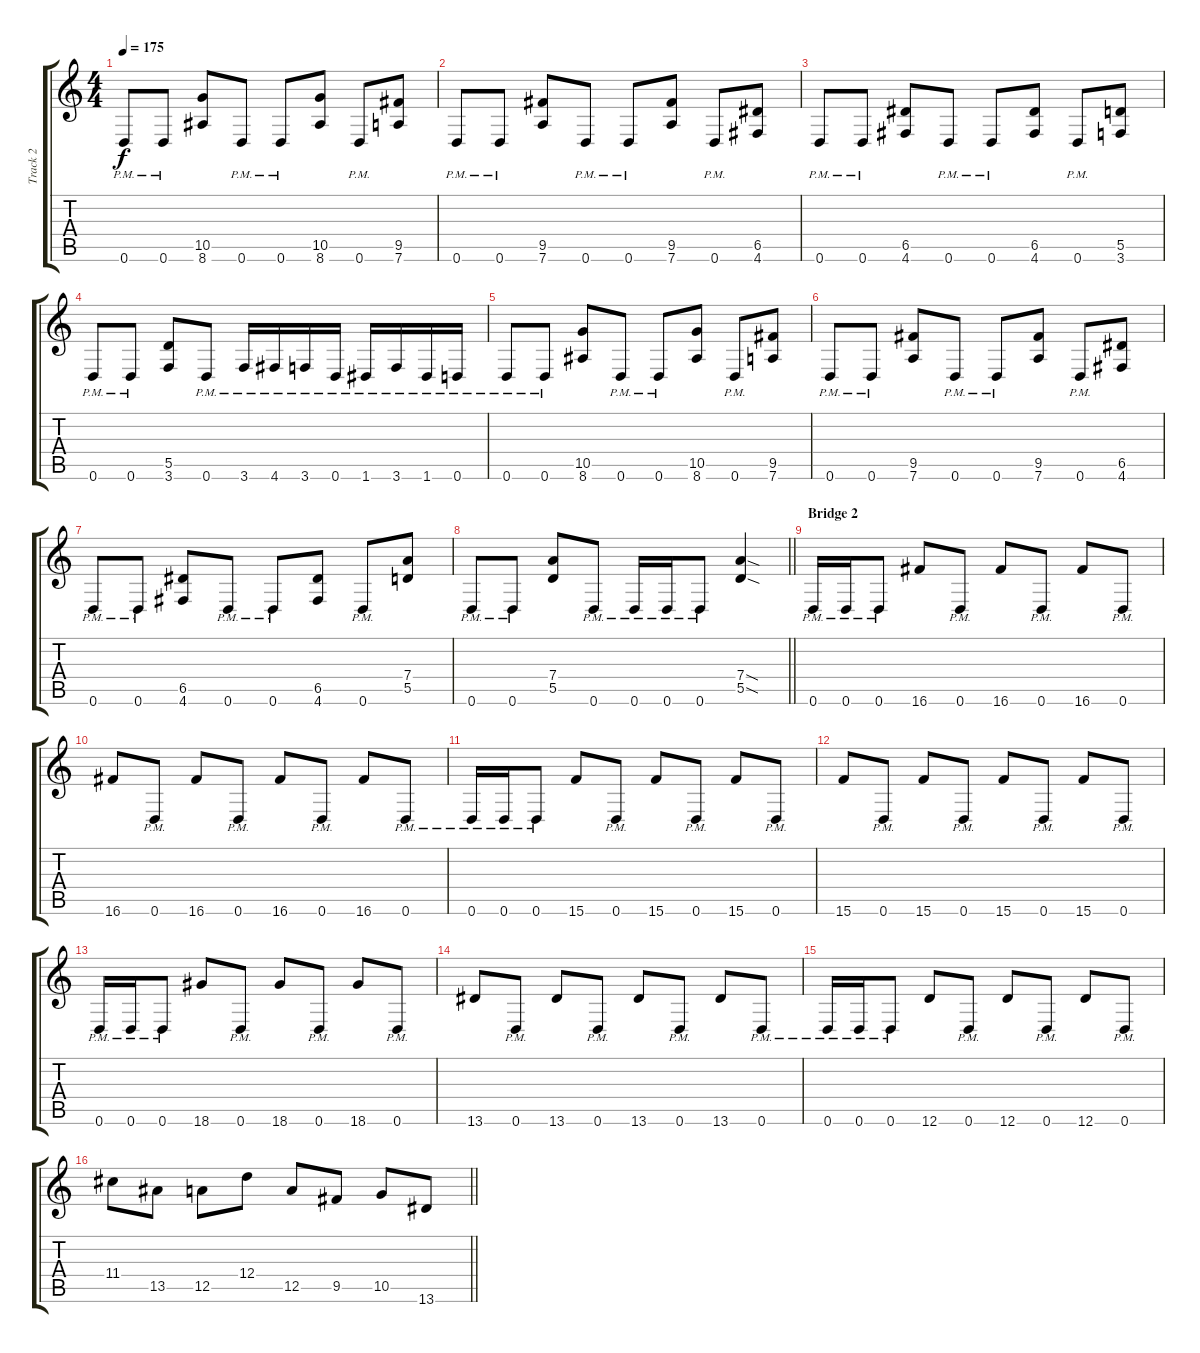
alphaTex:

\track ("Track 2" "Track 2") {instrument overdrivenguitar}
\staff {score tabs}
\tuning (E4 B3 G3 D3 A2 D2) {hide}
\ts (4 4)
\tempo 175
\clef g2
\ks c
0.6{pm}.8{dy f} 0.6{pm}.8 (10.5 8.6).8 0.6{pm}.8 0.6{pm}.8 (10.5 8.6).8 0.6{pm}.8 (9.5 7.6).8 |
0.6{pm}.8 0.6{pm}.8 (9.5 7.6).8 0.6{pm}.8 0.6{pm}.8 (9.5 7.6).8 0.6{pm}.8 (6.5 4.6).8 |
0.6{pm}.8 0.6{pm}.8 (6.5 4.6).8 0.6{pm}.8 0.6{pm}.8 (6.5 4.6).8 0.6{pm}.8 (5.5 3.6).8 |
0.6{pm}.8 0.6{pm}.8 (5.5 3.6).8 0.6{pm}.8 3.6{pm}.16 4.6{pm}.16 3.6{pm}.16 0.6{pm}.16 1.6{pm}.16 3.6{pm}.16 1.6{pm}.16 0.6{pm}.16 |
0.6{pm}.8 0.6{pm}.8 (10.5 8.6).8 0.6{pm}.8 0.6{pm}.8 (10.5 8.6).8 0.6{pm}.8 (9.5 7.6).8 |
0.6{pm}.8 0.6{pm}.8 (9.5 7.6).8 0.6{pm}.8 0.6{pm}.8 (9.5 7.6).8 0.6{pm}.8 (6.5 4.6).8 |
0.6{pm}.8 0.6{pm}.8 (6.5 4.6).8 0.6{pm}.8 0.6{pm}.8 (6.5 4.6).8 0.6{pm}.8 (7.4 5.5).8 |
\barLineRight lightlight
0.6{pm}.8 0.6{pm}.8 (7.4 5.5).8 0.6{pm}.8 0.6{pm}.16 0.6{pm}.16 0.6{pm}.8 (7.4{sod} 5.5{sod}).4 |
\section ("" "Bridge 2")
0.6{pm}.16 0.6{pm}.16 0.6{pm}.8 16.6.8 0.6{pm}.8 16.6.8 0.6{pm}.8 16.6.8 0.6{pm}.8 |
16.6.8 0.6{pm}.8 16.6.8 0.6{pm}.8 16.6.8 0.6{pm}.8 16.6.8 0.6{pm}.8 |
0.6{pm}.16 0.6{pm}.16 0.6{pm}.8 15.6.8 0.6{pm}.8 15.6.8 0.6{pm}.8 15.6.8 0.6{pm}.8 |
15.6.8 0.6{pm}.8 15.6.8 0.6{pm}.8 15.6.8 0.6{pm}.8 15.6.8 0.6{pm}.8 |
0.6{pm}.16 0.6{pm}.16 0.6{pm}.8 18.6.8 0.6{pm}.8 18.6.8 0.6{pm}.8 18.6.8 0.6{pm}.8 |
13.6.8 0.6{pm}.8 13.6.8 0.6{pm}.8 13.6.8 0.6{pm}.8 13.6.8 0.6{pm}.8 |
0.6{pm}.16 0.6{pm}.16 0.6{pm}.8 12.6.8 0.6{pm}.8 12.6.8 0.6{pm}.8 12.6.8 0.6{pm}.8 |
\barLineRight lightlight
11.4.8 13.5.8 12.5.8 12.4.8 12.5.8 9.5.8 10.5.8 13.6.8
